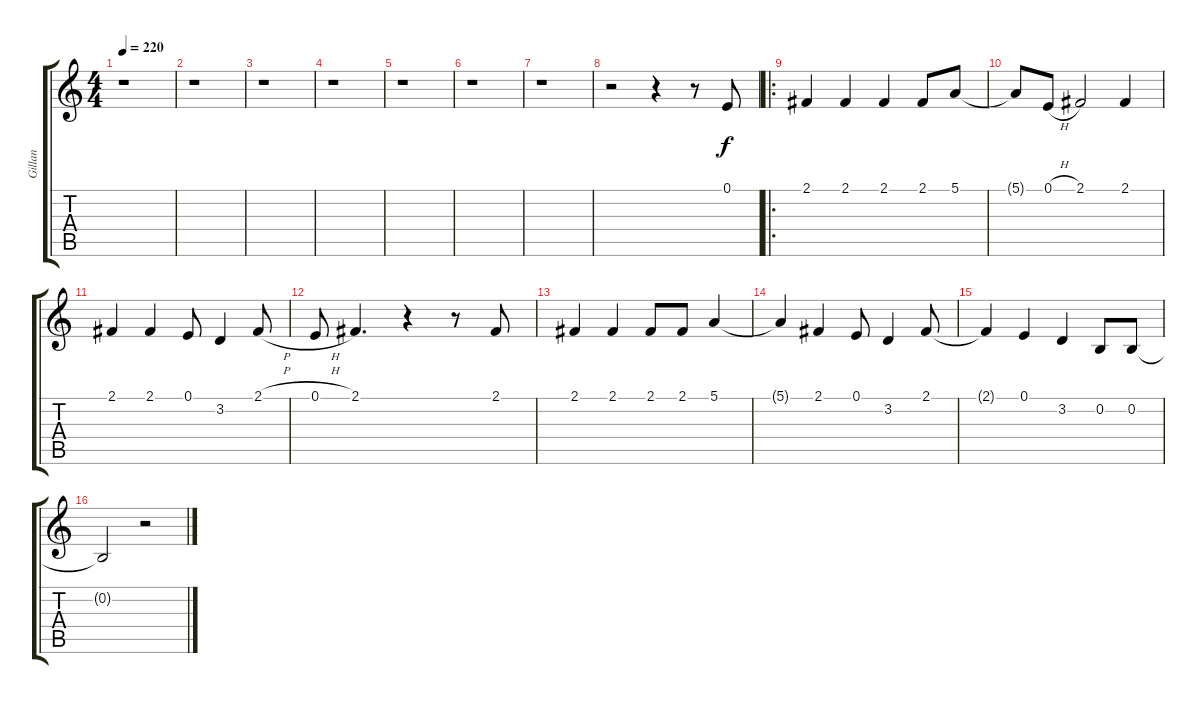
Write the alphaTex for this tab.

\track ("Gillan" "Gillan") {instrument lead6voice}
\staff {score tabs}
\tuning (E4 B3 G3 D3 A2 E2) {hide}
\ts (4 4)
\tempo 220
\clef g2
\ks c
r.1{dy f instrument lead6voice} |
r.1 |
r.1 |
r.1 |
r.1 |
r.1 |
r.1 |
r.2 r.4 r.8 0.1.8 |
\ro
2.1.4 2.1.4 2.1.4 2.1.8 5.1.8 |
5.1{t}.8 0.1{h}.8 2.1.2 2.1.4 |
2.1.4 2.1.4 0.1.8 3.2.4 2.1{h}.8 |
0.1{h}.8 2.1.4{d} r.4 r.8 2.1.8 |
2.1.4 2.1.4 2.1.8 2.1.8 5.1.4 |
5.1{t}.4 2.1.4 0.1.8 3.2.4 2.1.8 |
2.1{t}.4 0.1.4 3.2.4 0.2.8 0.2.8 |
0.2{t}.2 r.2
